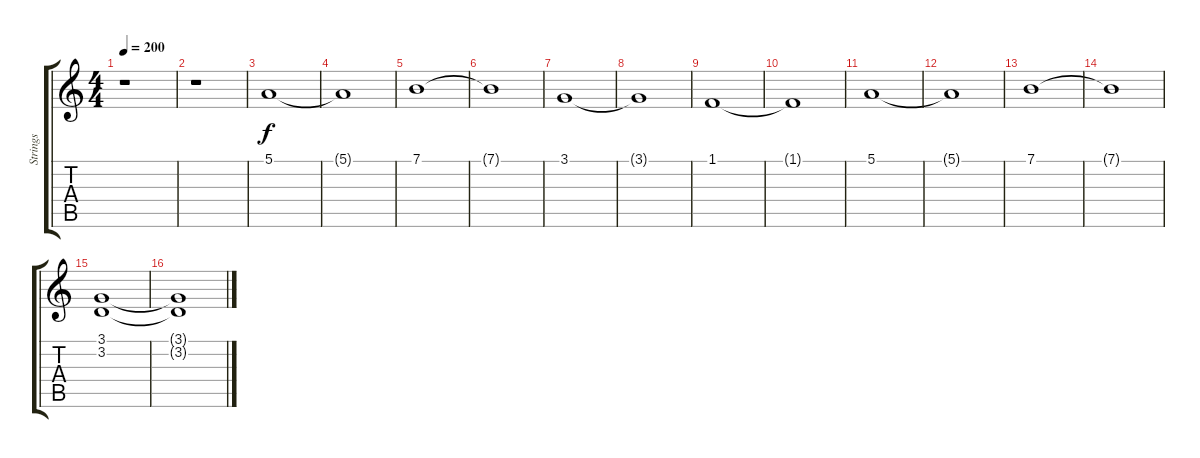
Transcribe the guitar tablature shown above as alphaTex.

\track ("Strings" "Strings") {instrument stringensemble1}
\staff {score tabs}
\tuning (E4 B3 G3 D3 A2 E2) {hide}
\ts (4 4)
\tempo 200
\clef g2
\ks c
r.1{dy f} |
r.1 |
5.1.1 |
5.1{t}.1 |
7.1.1 |
7.1{t}.1 |
3.1.1 |
3.1{t}.1 |
1.1.1 |
1.1{t}.1 |
5.1.1 |
5.1{t}.1 |
7.1.1 |
7.1{t}.1 |
(3.1 3.2).1 |
(3.1{t} 3.2{t}).1
